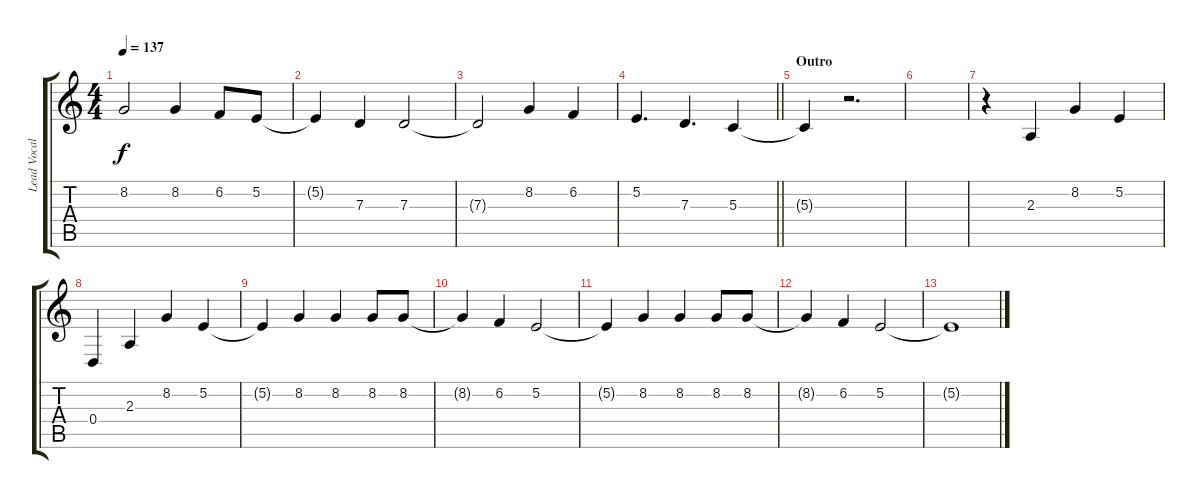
\track ("Lead Vocal" "Lead Vocal") {instrument violin}
\staff {score tabs}
\tuning (E4 B3 G3 D3 A2 E2) {hide}
\ts (4 4)
\tempo 137
\clef g2
\ks c
8.2{t}.2{dy f} 8.2.4 6.2.8 5.2.8 |
5.2{t}.4 7.3.4 7.3.2 |
7.3{t}.2 8.2.4 6.2.4 |
\barLineRight lightlight
5.2.4{d} 7.3.4{d} 5.3.4 |
\section ("" "Outro")
5.3{t}.4 r.2{d} |
|
r.4 2.3.4 8.2.4 5.2.4 |
0.4.4 2.3.4 8.2.4 5.2.4 |
5.2{t}.4 8.2.4 8.2.4 8.2.8 8.2.8 |
8.2{t}.4 6.2.4 5.2.2 |
5.2{t}.4 8.2.4 8.2.4 8.2.8 8.2.8 |
8.2{t}.4 6.2.4 5.2.2 |
5.2{t}.1
